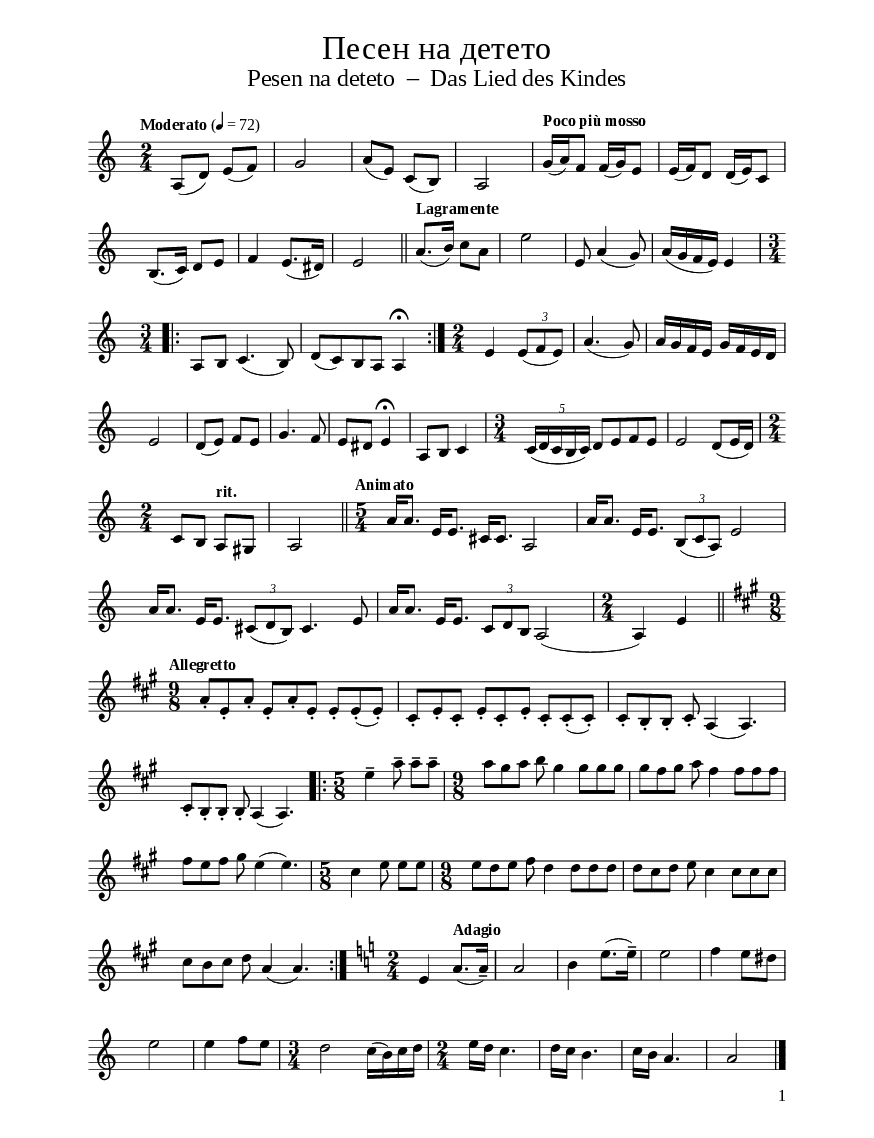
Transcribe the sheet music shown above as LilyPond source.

\version "2.24.0"

% include paper part and global functions
\include "include/globals.ily"
\bookpart {
  \label #'ref164
  \tocItem \markup "Песен на детето – Pesen na deteto"
  \paper {
    % the system system spacing is custom here so do not include bookpart-paper.ily
    print-all-headers = ##t
    print-page-number = ##t
    print-first-page-number = ##t

    % put page numbers on the bottom
    oddHeaderMarkup = \markup ""
    evenHeaderMarkup = \markup ""
    oddFooterMarkup = \markup
    \fill-line {
      ""
      \if \should-print-page-number \fromproperty #'page:page-number-string
    }
    evenFooterMarkup = \markup
    \fill-line {
      \if \should-print-page-number \fromproperty #'page:page-number-string
      ""
    }

    left-margin = 1.5\cm
    right-margin = 1.5\cm
    top-margin = 1.6\cm
    bottom-margin = 1.2\cm
    ragged-bottom = ##t % do not spread the staves to fill the whole vertical space

    % change distance between staves
    system-system-spacing =
    #'((basic-distance . 9)
       (minimum-distance . 6)
       (padding . 1)
       (stretchability . 9))
  }

  \header {
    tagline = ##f
  }

  \score {
    \include "include/score-layout.ily"

    \new Voice \absolute {
      \clef treble
      \key a \minor
      \time 2/4
      \tempoFunc "Moderato" 4 "72"
      a8 ( d'8 ) e'8 ( f'8 ) | % 2
      g'2 | % 3
      a'8 ( e'8 ) c'8 ( b8 ) | % 4
      a2 | % 5
      \tempo "Poco più mosso"
      g'16
      ( a'16 ) f'8 f'16 ( g'16 )
      e'8 | % 6
      e'16 ( f'16 ) d'8 d'16 ( e'16 ) c'8 \break | % 7
      b8. ( c'16 ) d'8 e'8 | % 8
      f'4 e'8. ( dis'16 ) | % 9

      e'2 \bar "||"
      \tempo "Lagramente"
      a'8.  ( b'16 ) c''8 a'8 | % 11
      e''2 | % 12
      e'8 a'4 ( g'8 ) | % 13
      a'16 ( g'16 f'16 e'16 ) e'4 \break | % 14
      \time 3/4  \repeat volta 2 {
        a8 b8 c'4. ( b8 ) | % 15
        d'8 ( c'8 ) b8 a8 a4 \fermata
      }
      | % 16

      \time 2/4  e'4 \once \override TupletBracket.stencil = ##f
      \times 2/3  {
        e'8( f'8 e'8 )
      }
      | % 17
      a'4. ( g'8 ) | % 18
      a'16 g'16 f'16 e'16 g'16 f'16 e'16 d'16 \break | % 19
      e'2 |
      d'8 ( e'8 ) f'8 e'8 | % 21
      g'4. f'8 | % 22
      e'8 dis'8 e'4 \fermata | % 23
      a8 b8 c'4 | % 24
      \time 3/4  \once \override TupletBracket.stencil = ##f
      \times 4/5  {
        c'16 ( d'16 c'16 b16 c'16)
      }
      d'8 e'8 f'8 e'8 | % 25
      e'2 d'8 ( e'16 d'16 ) \break | % 26
      \time 2/4  c'8 b8 a8^\markup{ \bold {rit.} } gis8 | % 27
      a2 \bar "||"
      \time 5/4  | % 28
      \tempo "Animato"
      a'16  a'8. e'16 e'8. cis'16 cis'8. a2 | % 29
      a'16 a'8. e'16 e'8. \once \override TupletBracket.stencil = ##f
      \times 2/3  {
        b8 ( c'8 a8 )
      }
      e'2 \break |
      a'16 a'8. e'16 e'8. \once \override TupletBracket.stencil = ##f
      \times 2/3  {
        cis'8 ( d'8 b8 )
      }
      cis'4. e'8 | % 31
      a'16 a'8. e'16 e'8. \once \override TupletBracket.stencil = ##f
      \times 2/3  {
        c'8 d'8 b8
      }
      a2 ( | % 32
      \time 2/4  a4 ) e'4 \bar "||"
      \break | % 33
      \key a \major \time 9/8 | % 33
      \tempo "Allegretto"
      a'8  -. e'8 -. a'8 -. e'8 -. a'8 -. e'8
      -. e'8 -. e'8 ( -. e'8 ) -. | % 34
      cis'8 -. e'8 -. cis'8 -. e'8 -. cis'8 -. e'8 -. cis'8 -. cis'8 ( -.
      cis'8 ) -. | % 35
      cis'8 -. b8 -. b8 -. cis'8 -. a4 ( a4. ) \break | % 36
      cis'8 -. b8 -. b8 -. b8 -. a4 ( a4. ) | % 37
      \time 5/8  \repeat volta 2 {
        e''4 -- a''8 -- a''8 -- a''8 -- | % 38
        \time 9/8  a''8 gis''8 a''8 b''8 gis''4 gis''8 gis''8 gis''8 | % 39
        gis''8 fis''8 gis''8 a''8 fis''4 fis''8 fis''8 fis''8 \break |
        fis''8 e''8 fis''8 gis''8 e''4 ( e''4. ) | % 41
        \time 5/8  cis''4 e''8 e''8 e''8 | % 42
        \time 9/8  e''8 d''8 e''8 fis''8 d''4 d''8 d''8 d''8 | % 43
        d''8 cis''8 d''8 e''8 cis''4 cis''8 cis''8 cis''8 \break | % 44
        cis''8 b'8 cis''8 d''8 a'4 ( a'4. )
      }
      | % 45
      \key c \major \time 2/4 | % 45
      e'4 \tempo "Adagio"
      a'8. ( a'16 ) -- | % 46
      a'2 | % 47
      b'4 e''8. ( e''16 ) -- | % 48
      e''2 | % 49
      f''4 e''8 dis''8 \break |
      e''2 | % 51
      e''4 f''8 e''8 | % 52
      \time 3/4  d''2 c''16 ( b'16 ) c''16 d''16 | % 53
      \time 2/4  e''16 d''16 c''4. | % 54
      d''16 c''16 b'4. | % 55
      c''16 b'16 a'4. | % 56
      a'2 \bar "|."
    }

    \addlyrics {

    }

    \addlyrics {

    }
    \header {
      title = \titleFunc " Песен на детето " "Pesen na deteto  –  Das Lied des Kindes"
    }

    \midi{}

  } % score
  %\markup \dc-two "D.C." "con repitione"

  \pageBreak

  % include foreign translation(s) of the song
  %\include "lyrics_de/020_bratstvo_edinstvo_lyrics_de.ly"

} % bookpart
